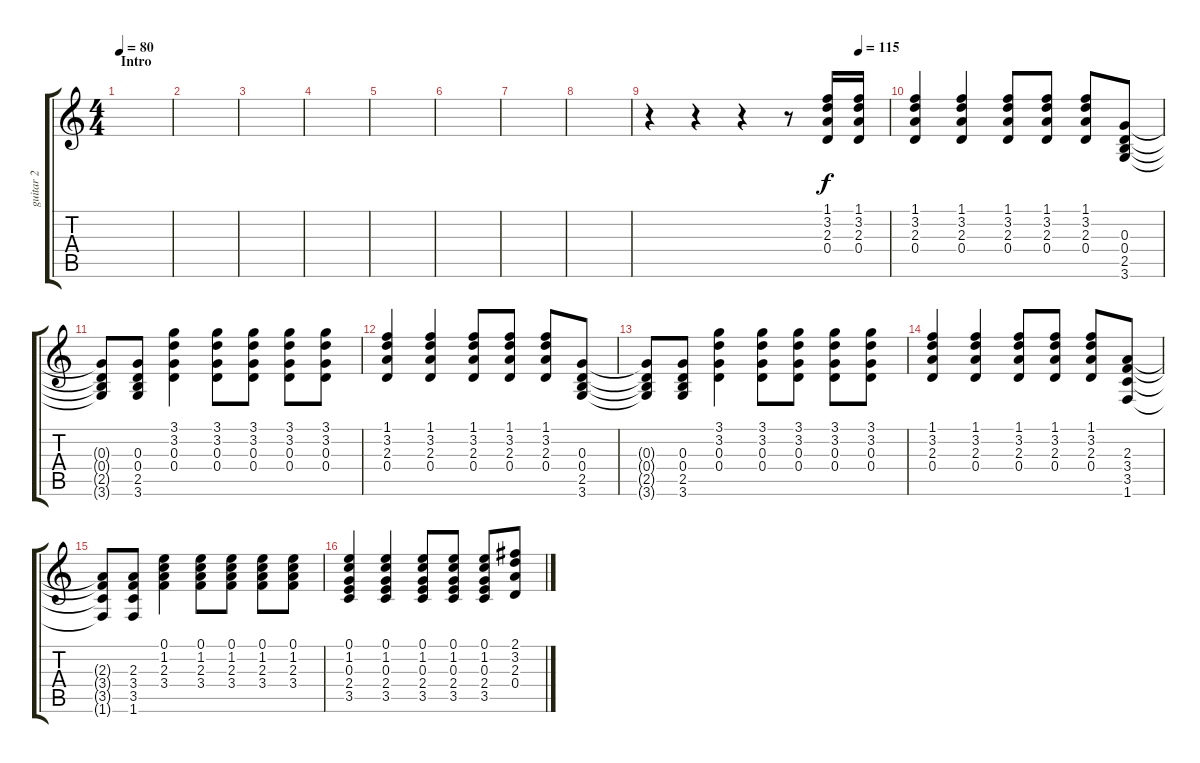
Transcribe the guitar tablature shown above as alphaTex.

\track ("guitar 2" "guitar 2") {instrument acousticguitarsteel}
\staff {score tabs}
\tuning (E4 B3 G3 D3 A2 E2) {hide}
\ts (4 4)
\section ("" "Intro")
\tempo 80
\clef g2
\ks c
|
|
|
|
|
|
|
|
\tempo (115 0.875)
r.4 r.4 r.4 r.8 (1.1 3.2 2.3 0.4).16 (1.1 3.2 2.3 0.4).16 |
(1.1 3.2 2.3 0.4).4 (1.1 3.2 2.3 0.4).4 (1.1 3.2 2.3 0.4).8 (1.1 3.2 2.3 0.4).8 (1.1 3.2 2.3 0.4).8 (0.3 0.4 2.5 3.6).8 |
(0.3{t} 0.4{t} 2.5{t} 3.6{t}).8 (0.3 0.4 2.5 3.6).8 (3.1 3.2 0.3 0.4).4 (3.1 3.2 0.3 0.4).8 (3.1 3.2 0.3 0.4).8 (3.1 3.2 0.3 0.4).8 (3.1 3.2 0.3 0.4).8 |
(1.1 3.2 2.3 0.4).4 (1.1 3.2 2.3 0.4).4 (1.1 3.2 2.3 0.4).8 (1.1 3.2 2.3 0.4).8 (1.1 3.2 2.3 0.4).8 (0.3 0.4 2.5 3.6).8 |
(0.3{t} 0.4{t} 2.5{t} 3.6{t}).8 (0.3 0.4 2.5 3.6).8 (3.1 3.2 0.3 0.4).4 (3.1 3.2 0.3 0.4).8 (3.1 3.2 0.3 0.4).8 (3.1 3.2 0.3 0.4).8 (3.1 3.2 0.3 0.4).8 |
(1.1 3.2 2.3 0.4).4 (1.1 3.2 2.3 0.4).4 (1.1 3.2 2.3 0.4).8 (1.1 3.2 2.3 0.4).8 (1.1 3.2 2.3 0.4).8 (2.3 3.4 3.5 1.6).8 |
(2.3{t} 3.4{t} 3.5{t} 1.6{t}).8 (2.3 3.4 3.5 1.6).8 (0.1 1.2 2.3 3.4).4 (0.1 1.2 2.3 3.4).8 (0.1 1.2 2.3 3.4).8 (0.1 1.2 2.3 3.4).8 (0.1 1.2 2.3 3.4).8 |
(0.1 1.2 0.3 2.4 3.5).4 (0.1 1.2 0.3 2.4 3.5).4 (0.1 1.2 0.3 2.4 3.5).8 (0.1 1.2 0.3 2.4 3.5).8 (0.1 1.2 0.3 2.4 3.5).8 (2.1 3.2 2.3 0.4).8
